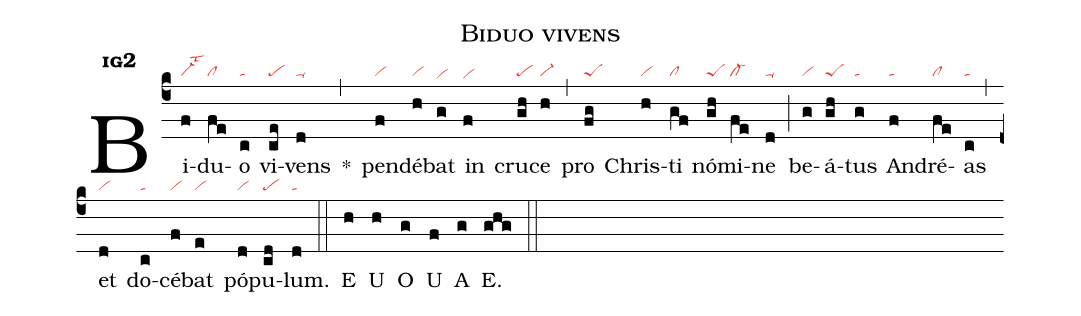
name:Biduo vivens;
office-part:an;
mode:1g2;
nabc-lines:1;
%%
initial-style: 1;
name: Biduo vivens;
mode:1;
office-part: Antiphona;
annotation: Ant.;
annotation: i g 2;
nabc-lines:1;
%%
(c4) Bi(f|vi-lst3)du(fe|cl)o(c|ta) vi(ce|pe)vens(d|ta-) <sp>*</sp>(,) pen(f|vi)dé(h|vi)bat(g|vihe) in(f|vihe) cru(gh|pe)ce(h|vi-) (,) pro(fg|peS) Chris(h|vi)ti(gf|cl) nó(gh|peS)mi(fe|cl-)ne(d|ta-) (;) be(g|vi)á(gh|peS)tus(g|ta) An(f|ta)dré(fe|cl)as(c|ta) (,) et(d|vi) do(c|ta)cé(f|vi)bat(e|vi) pó(d|vi)pu(cd|pe)lum.(d|ta) (::)
<eu>E(h) U(h) O(g) U(f) A(g) E.(ghg) </eu>(::)
